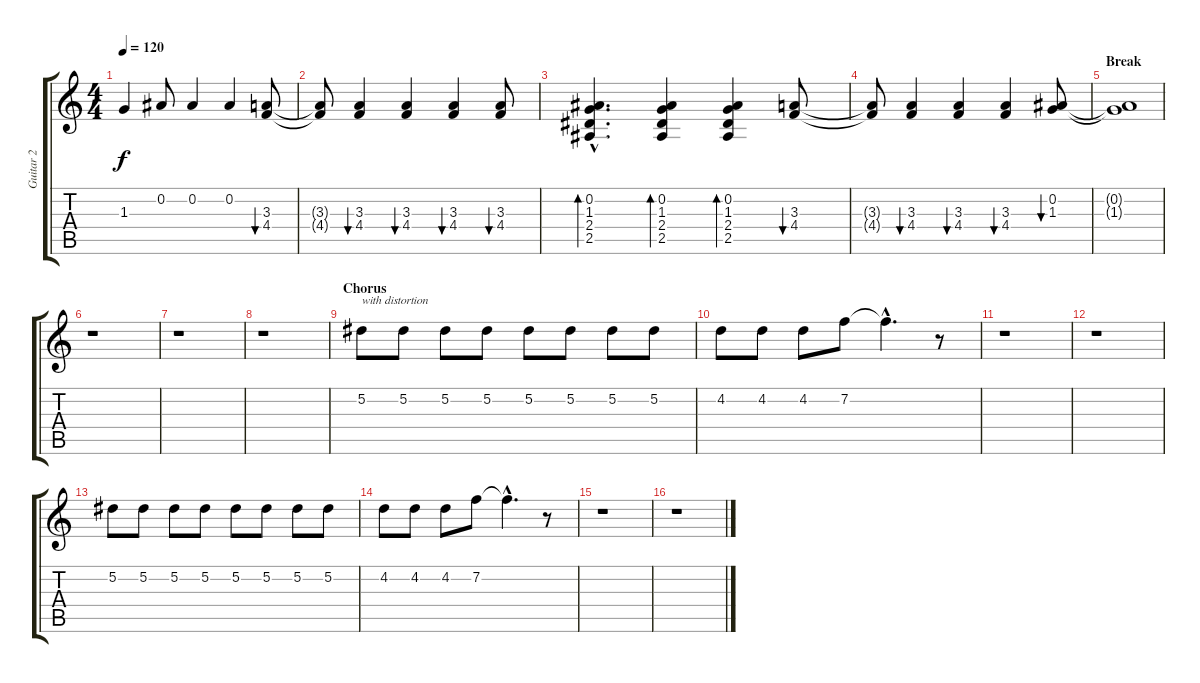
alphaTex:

\track ("Guitar 2" "Guitar 2") {instrument electricguitarclean}
\staff {score tabs}
\tuning (Eb4 Bb3 Gb3 Db3 Ab2 Eb2) {hide}
\ts (4 4)
\tempo 120
\clef g2
\ks c
1.3{t}.4{dy f} 0.2.8 0.2.4 0.2.4 (3.3 4.4).8{bu 60} |
(3.3{t} 4.4{t}).8 (3.3 4.4).4{bu 60} (3.3 4.4).4{bu 60} (3.3 4.4).4{bu 60} (3.3 4.4).8{bu 60} |
(0.2{hac} 1.3{hac} 2.4{hac} 2.5{hac}).4{d bd 30} (0.2 1.3 2.4 2.5).4{bd 30} (0.2 1.3 2.4 2.5).4{bd 30} (3.3 4.4).8{bu 60} |
(3.3{t} 4.4{t}).8 (3.3 4.4).4{bu 60} (3.3 4.4).4{bu 60} (3.3 4.4).4{bu 60} (0.2 1.3).8{bu 60} |
\section ("" "Break")
(0.2{t} 1.3{t}).1 |
r.1 |
r.1 |
r.1 |
\section ("" "Chorus")
5.2.8{txt "with distortion" volume 6 instrument distortionguitar} 5.2.8 5.2.8 5.2.8 5.2.8 5.2.8 5.2.8 5.2.8 |
4.2.8 4.2.8 4.2.8 7.2.8 7.2{hac t}.4{d} r.8 |
r.1 |
r.1 |
5.2.8{volume 6 instrument distortionguitar} 5.2.8 5.2.8 5.2.8 5.2.8 5.2.8 5.2.8 5.2.8 |
4.2.8 4.2.8 4.2.8 7.2.8 7.2{hac t}.4{d} r.8 |
r.1 |
r.1
